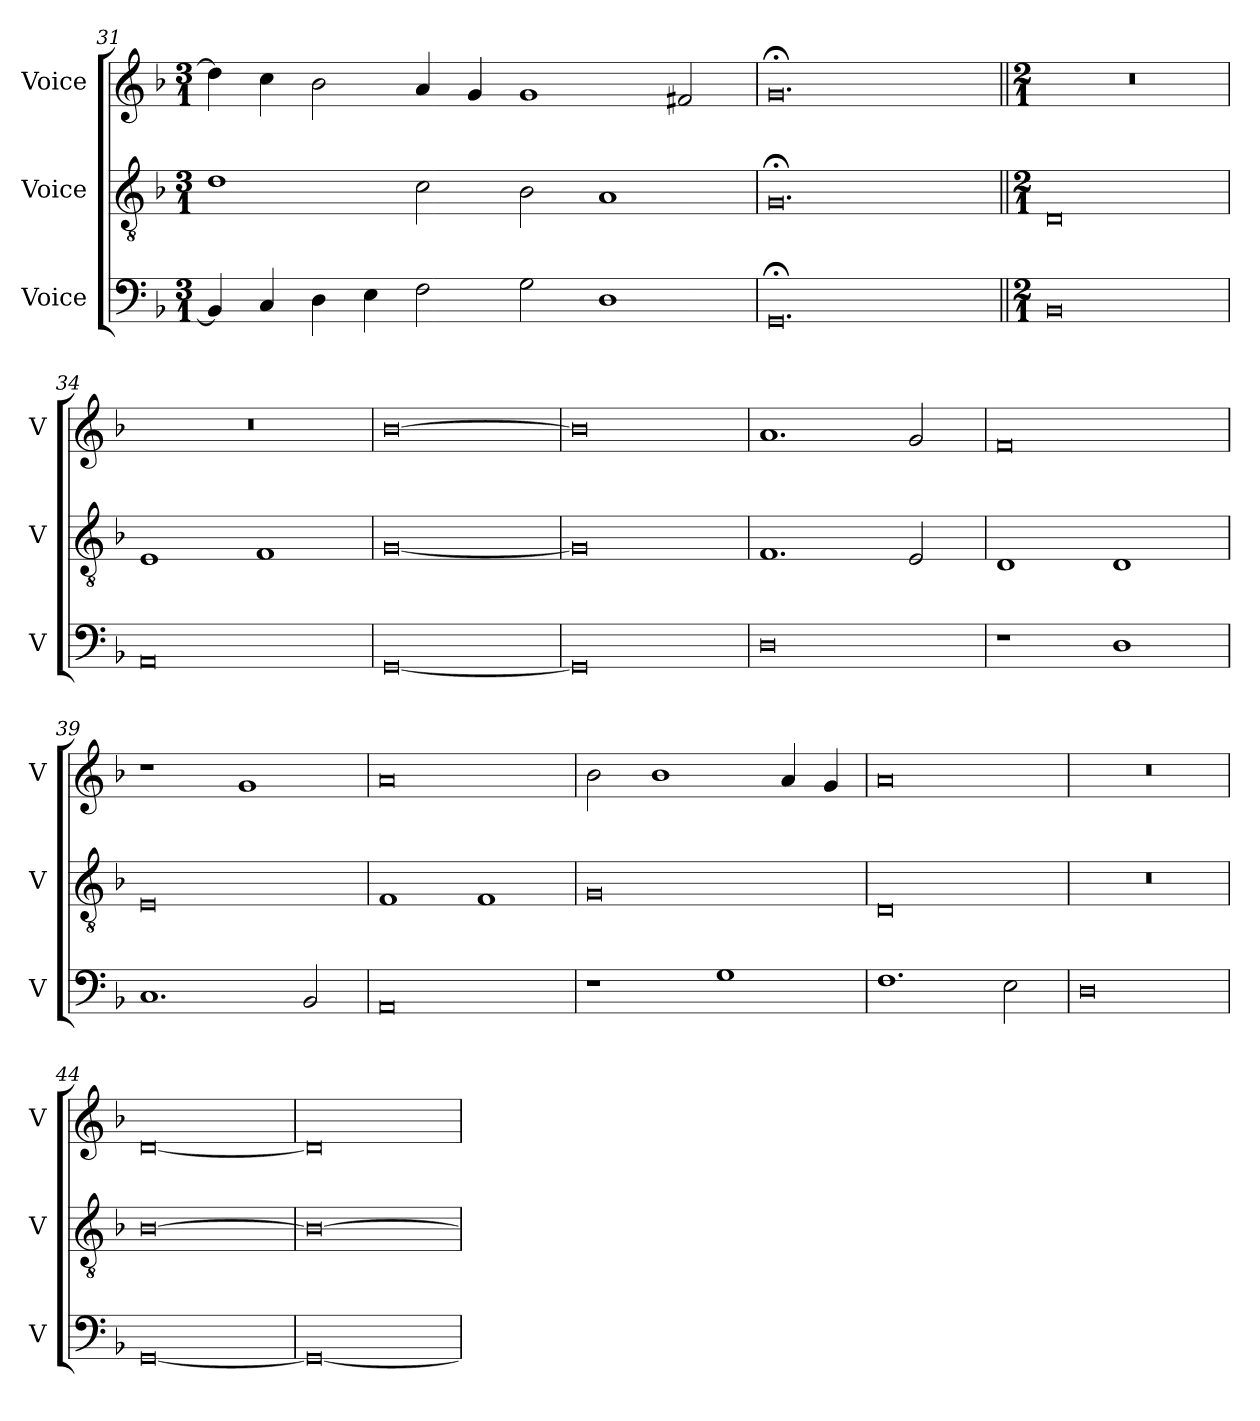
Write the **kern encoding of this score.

**kern	**kern	**kern
*part3	*part2	*part1
*staff3	*staff2	*staff1
*I"Voice	*I"Voice	*I"Voice
*I'V	*I'V	*I'V
!!LO:LB:g=z
*clefF4	*clefGv2	*clefG2
*k[b-]	*k[b-]	*k[b-]
*M3/1	*M3/1	*M3/1
=31	=31	=31
4BB-/]	1d	4dd\]
4C/	.	4cc\
4D\	.	2b-\
4E\	.	.
2F\	2c\	4a/
.	.	4g/
2G\	2B-\	1g
1D	1A	.
.	.	2f#X/
=32	=32	=32
0.GG;	0.G;	0.g;
=33||	=33||	=33||
*M2/1	*M2/1	*M2/1
0BB-	0D	0r
=34	=34	=34
0AA	1E	0r
.	1F	.
!!LO:LB:g=z
=35	=35	=35
[0GG	[0G	[0b-
=36	=36	=36
0GG]	0G]	0b-]
=37	=37	=37
0D	1.F	1.a
.	2E/	2g/
=38	=38	=38
1r	1D	0f
1D	1D	.
=39	=39	=39
1.C	0E	1r
.	.	1g
2BB-/	.	.
!!LO:PB:g=z
=40	=40	=40
0AA	1F	0a
.	1F	.
=41	=41	=41
1r	0G	2b-\
.	.	1b-
1G	.	.
.	.	4a/
.	.	4g/
=42	=42	=42
1.F	0D	0a
2E\	.	.
=43	=43	=43
0D	0r	0r
=44	=44	=44
[0GG	[0B-	[0d
!!LO:LB:g=z
=45	=45	=45
0GG_	0B-_	0d]
=	=	=
*-	*-	*-
